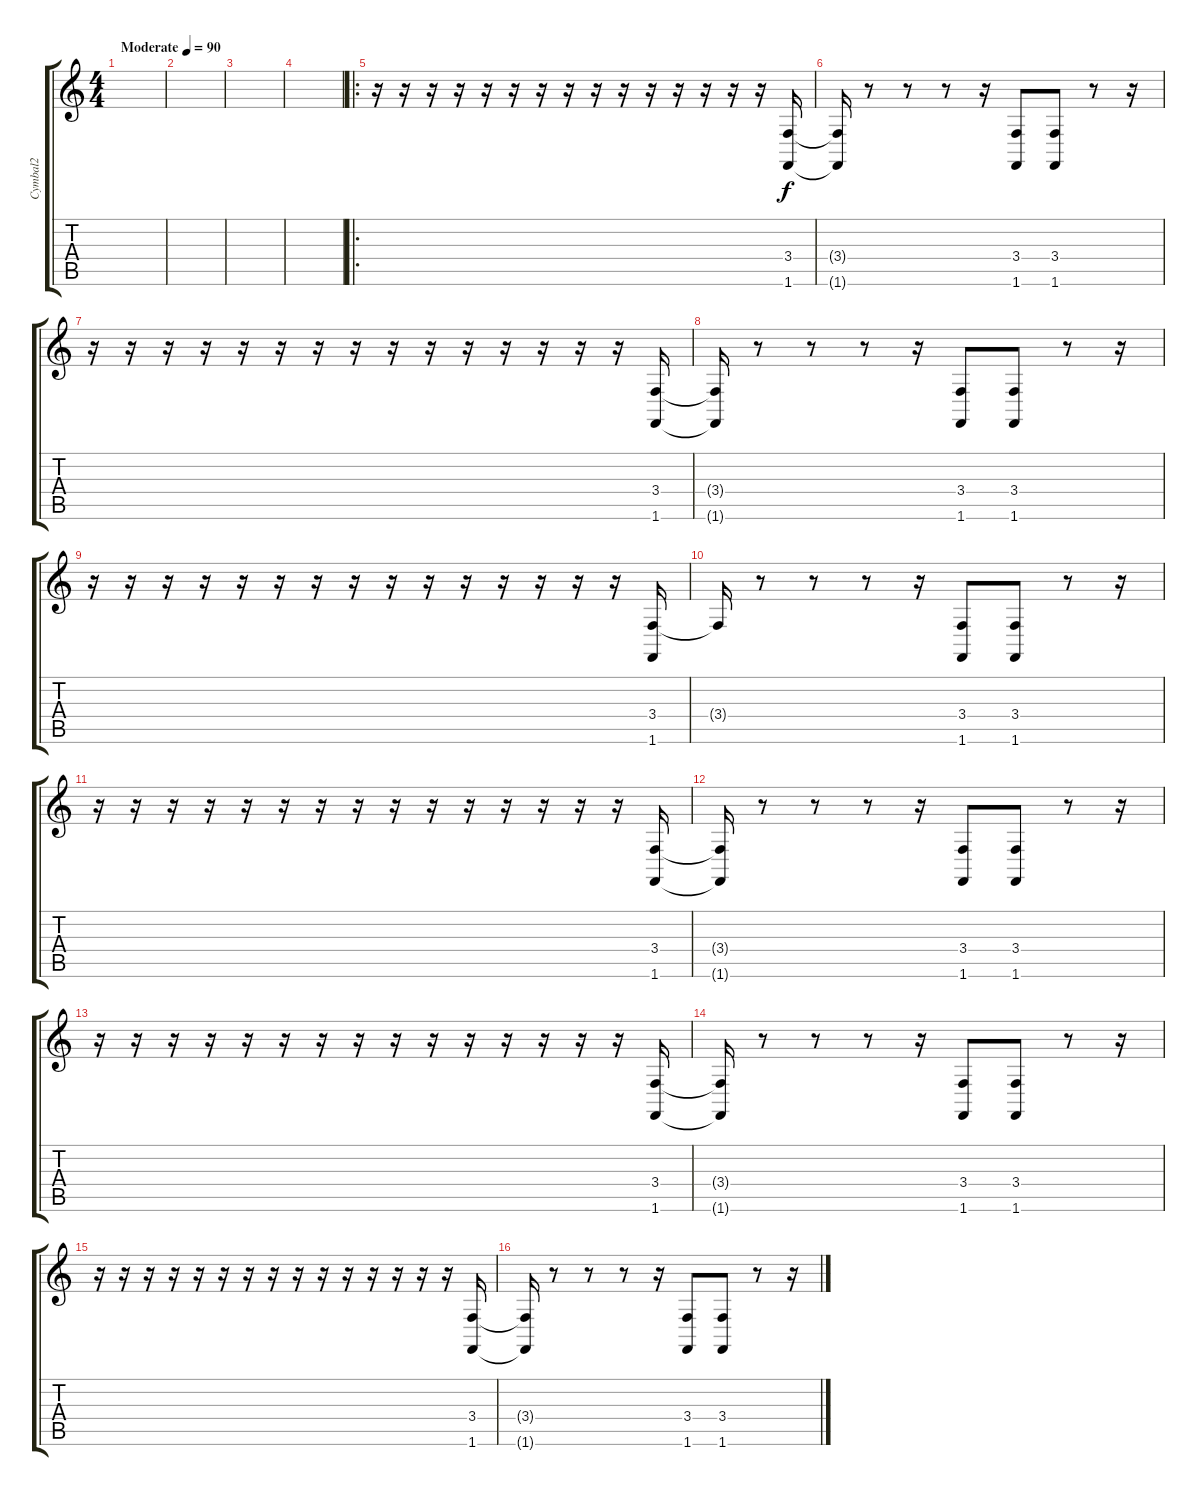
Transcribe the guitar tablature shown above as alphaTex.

\track ("Cymbal2" "Cymbal2") {instrument reversecymbal}
\staff {score tabs}
\tuning (E4 B3 G3 D3 A2 E2) {hide}
\ts (4 4)
\tempo (90 "Moderate")
\clef g2
\ks c
|
|
|
|
\ro
r.16 r.16 r.16 r.16 r.16 r.16 r.16 r.16 r.16 r.16 r.16 r.16 r.16 r.16 r.16 (3.4 1.6).16 |
(3.4{t} 1.6{t}).16 r.8 r.8 r.8 r.16 (3.4 1.6).8 (3.4 1.6).8 r.8 r.16 |
r.16 r.16 r.16 r.16 r.16 r.16 r.16 r.16 r.16 r.16 r.16 r.16 r.16 r.16 r.16 (3.4 1.6).16 |
(3.4{t} 1.6{t}).16 r.8 r.8 r.8 r.16 (3.4 1.6).8 (3.4 1.6).8 r.8 r.16 |
r.16 r.16 r.16 r.16 r.16 r.16 r.16 r.16 r.16 r.16 r.16 r.16 r.16 r.16 r.16 (3.4 1.6).16 |
3.4{t}.16 r.8 r.8 r.8 r.16 (3.4 1.6).8 (3.4 1.6).8 r.8 r.16 |
r.16 r.16 r.16 r.16 r.16 r.16 r.16 r.16 r.16 r.16 r.16 r.16 r.16 r.16 r.16 (3.4 1.6).16 |
(3.4{t} 1.6{t}).16 r.8 r.8 r.8 r.16 (3.4 1.6).8 (3.4 1.6).8 r.8 r.16 |
r.16 r.16 r.16 r.16 r.16 r.16 r.16 r.16 r.16 r.16 r.16 r.16 r.16 r.16 r.16 (3.4 1.6).16 |
(3.4{t} 1.6{t}).16 r.8 r.8 r.8 r.16 (3.4 1.6).8 (3.4 1.6).8 r.8 r.16 |
r.16 r.16 r.16 r.16 r.16 r.16 r.16 r.16 r.16 r.16 r.16 r.16 r.16 r.16 r.16 (3.4 1.6).16 |
(3.4{t} 1.6{t}).16 r.8 r.8 r.8 r.16 (3.4 1.6).8 (3.4 1.6).8 r.8 r.16
